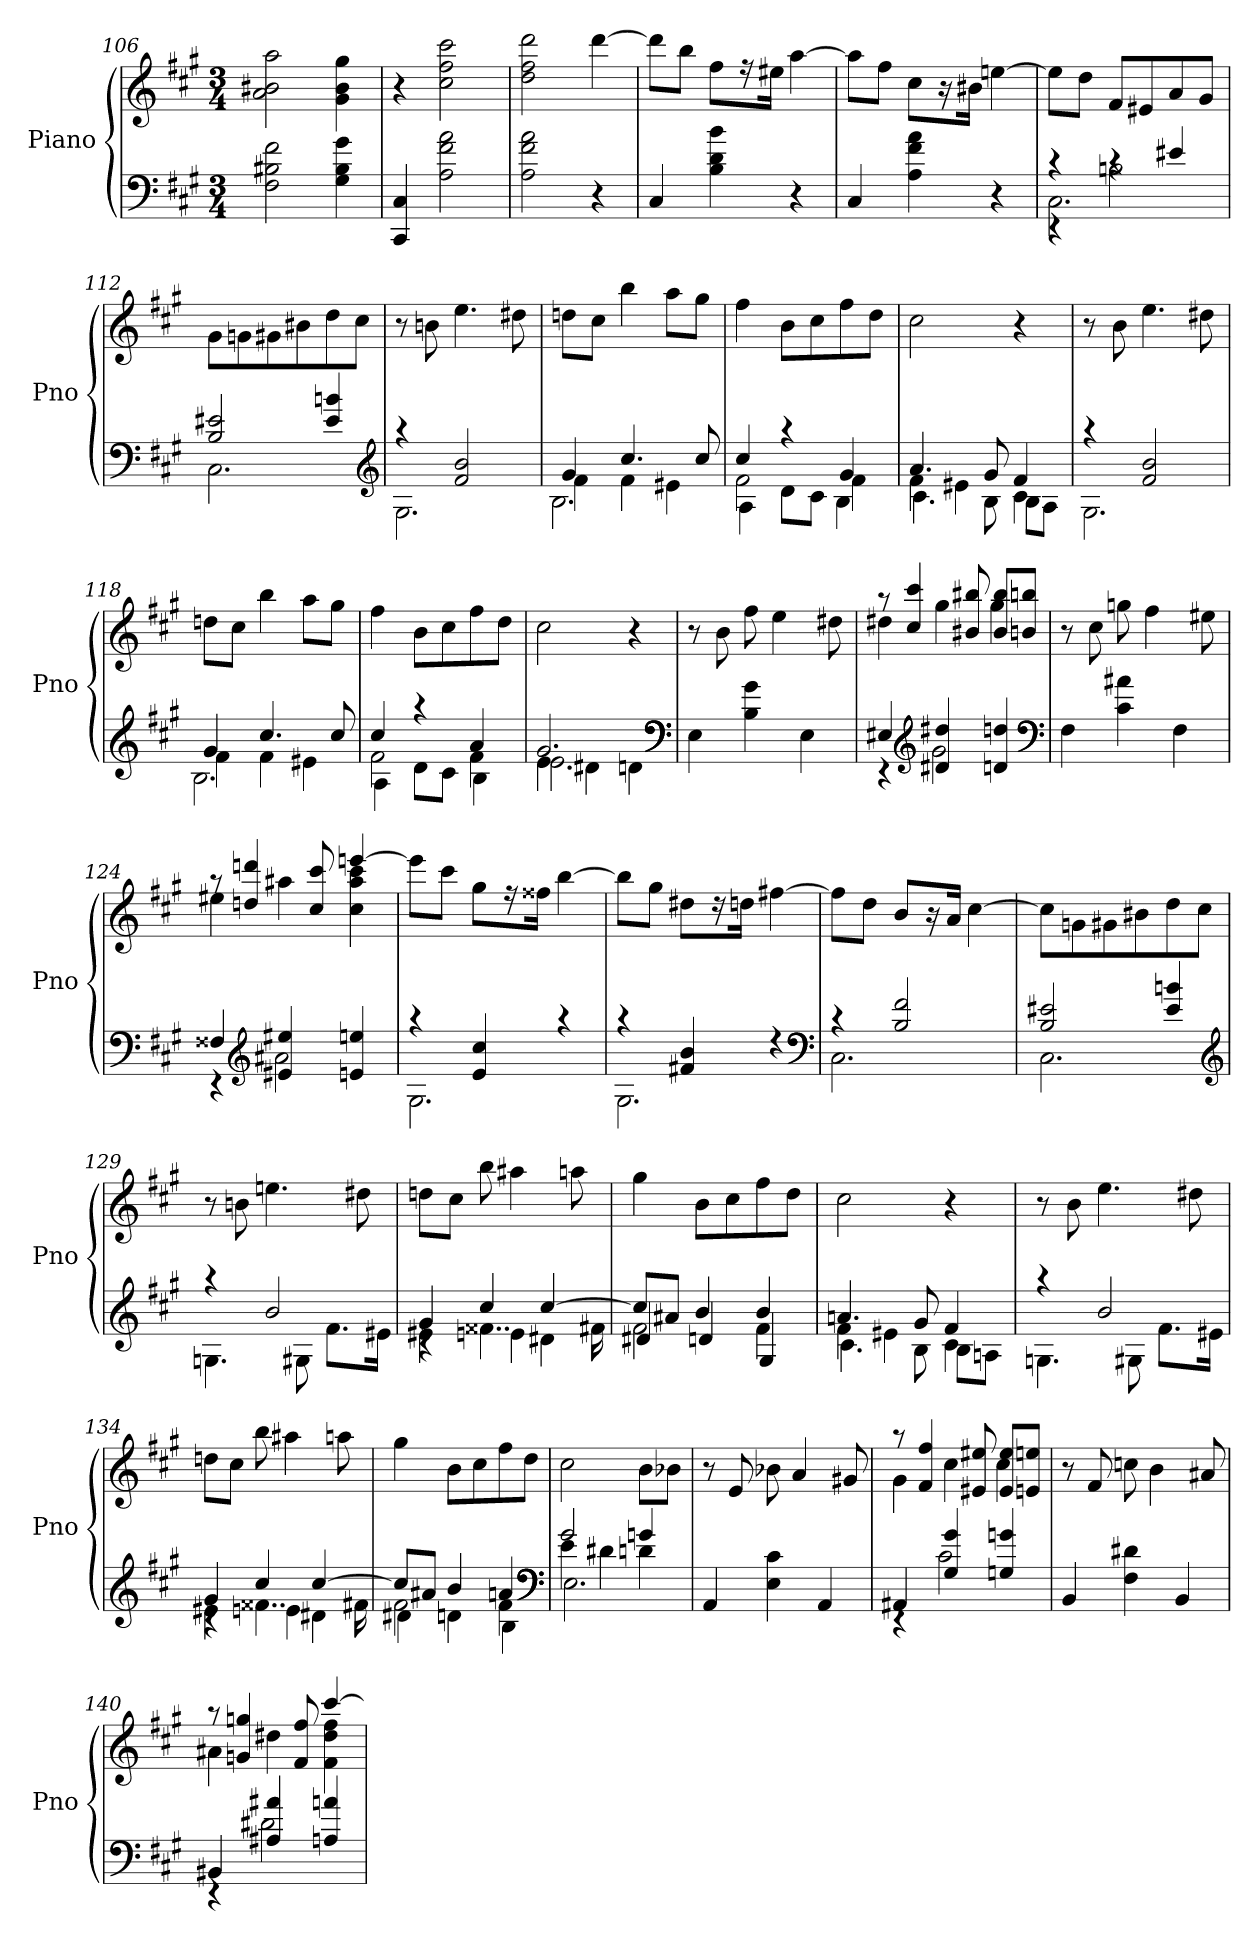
**kern	**kern
*part1	*part1
*staff2	*staff1
*I"Piano	*
*I'Pno	*
*clefF4	*clefG2
*k[f#c#g#]	*k[f#c#g#]
*f#:	*f#:
*M3/4	*M3/4
=106	=106
2F# 2B#X 2f#	2a 2b#X 2aa
4G# 4B# 4g#	4g# 4b# 4gg#
=107	=107
4CC# 4C#	4r
2A 2f# 2a	2cc# 2ff# 2ccc#
=108	=108
2A 2f# 2a	2dd 2ff# 2ddd
4r	[4ddd
=109	=109
4C#	8dddL]
.	8bbJ
4B 4d 4b	8ff#L
.	16r
.	16ee#XJk
4r	[4aa
=110	=110
4C#	8aaL]
.	8ff#J
4A 4f# 4a	8cc#L
.	16r
.	16b#XJk
4r	[4een
=111	=111
*^	*
*	*^	*
4rc	4rEE	2.C#\	8eeL]
.	.	.	8ddJ
4rc	2Bn	.	8f#L
.	.	.	8e#X
4e#X	.	.	8a
.	.	.	8g#J
*	*v	*v	*
=112	=112	=112
2B 2e#X	2.C#	8g#L
.	.	8gn
.	.	8g#X
.	.	8b#X
4e# 4bn	.	8dd
.	.	8cc#J
*clefG2	*	*
=113	=113	=113
4raa	2.G#	8r
.	.	8bn
2f# 2b	.	4.ee
.	.	8dd#X
=114	=114	=114
*	*^	*
4g#	4f#	2.B\	8ddnL
.	.	.	8cc#J
4.cc#	4f#	.	4bb
.	4e#X	.	8aaL
8cc#	.	.	8gg#J
=115	=115	=115	=115
4cc#	2f#	4A\	4ff#
4raa	.	8d\L	8bL
.	.	8c#\J	8cc#
4g#	4f#	4B\	8ff#
.	.	.	8ddJ
=116	=116	=116	=116
4.a	4f#	4.c#\	2cc#
.	4e#X	.	.
8g#	.	8B\	.
4f#	4c#	8B\L	4r
.	.	8A\J	.
*	*v	*v	*
=117	=117	=117
4raa	2.G#	8r
.	.	8b
2f# 2b	.	4.ee
.	.	8dd#X
=118	=118	=118
*	*^	*
4g#	4f#	2.B\	8ddnL
.	.	.	8cc#J
4.cc#	4f#	.	4bb
.	4e#X	.	8aaL
8cc#	.	.	8gg#J
=119	=119	=119	=119
4cc#	2f#	4A\	4ff#
4raa	.	8d\L	8bL
.	.	8c#\J	8cc#
4a	4f#	4B\	8ff#
.	.	.	8ddJ
=120	=120	=120	=120
2.g#	4e	2.e\	2cc#
.	4d#X	.	.
.	4dn	.	4r
*v	*v	*v	*
*clefF4	*
=121	=121
4E	8r
.	8b
4B 4g#	8ff#
.	4ee
4E	.
.	8dd#X
=122	=122
*^	*^
4E#X	4rEE	8raa	4dd#X
.	.	4cc# 4ccc#	.
*clefG2	*	*	*
4d#X 4dd#X	2g#	.	4gg#
.	.	8b#X 8bb#X	.
4dn 4ddn	.	8b# 8bb#L	4gg#
.	.	8bn 8bbnJ	.
*v	*v	*	*
*	*v	*v
*clefF4	*
=123	=123
4F#	8r
.	8cc#
4c# 4a#X	8ggn
.	4ff#
4F#	.
.	8ee#X
=124	=124
*^	*^
4F##X	4rEE	8raa	4ee#X
.	.	4ddn 4dddn	.
*clefG2	*	*	*
4e#X 4ee#X	2a#X	.	4aa#X
.	.	8cc# 8ccc#	.
4en 4een	.	[4eeen	4cc# 4aa# 4ccc#
*	*	*v	*v
=125	=125	=125
4raa	2.G#	8eeeL]
.	.	8ccc#J
4e 4cc#	.	8gg#L
.	.	16r
.	.	16ff##XJk
4raa	.	[4bb
=126	=126	=126
4raa	2.G#	8bbL]
.	.	8gg#J
4f#X 4b	.	8dd#XL
.	.	16r
.	.	16ddnJk
4r	.	[4ff#X
*clefF4	*	*
=127	=127	=127
4rc	2.C#	8ff#L]
.	.	8ddJ
2B 2f#	.	8bL
.	.	16r
.	.	16aJk
.	.	[4cc#
=128	=128	=128
2B 2e#X	2.C#	8cc#L]
.	.	8gn
.	.	8g#X
.	.	8b#X
4e# 4bn	.	8dd
.	.	8cc#J
*clefG2	*	*
=129	=129	=129
4raa	4.Gn	8r
.	.	8bn
2b	.	4.een
.	8G#X	.
.	8.f#L	.
.	.	8dd#X
.	16e#XJk	.
=130	=130	=130
*	*^	*
4g#	4rc	4e#X\	8ddnL
.	.	.	8cc#J
4cc#	4..f##X	4en\	8bb
.	.	.	4aa#X
[4cc#	.	4d#X\	.
.	.	.	8aan
.	16f#X	.	.
=131	=131	=131	=131
8cc#L]	2f#	4d#X/	4gg#
8a#XJ	.	.	.
4b	.	4dn/	8bL
.	.	.	8cc#
4b	4f#	4G#/	8ff#
.	.	.	8ddJ
=132	=132	=132	=132
4.an	4f#	4.c#\	2cc#
.	4e#X	.	.
8g#	.	8B\	.
4f#	4c#	8B\L	4r
.	.	8An\J	.
*	*v	*v	*
=133	=133	=133
4raa	4.Gn	8r
.	.	8b
2b	.	4.ee
.	8G#X	.
.	8.f#L	.
.	.	8dd#X
.	16e#XJk	.
=134	=134	=134
*	*^	*
4g#	4rc	4e#X\	8ddnL
.	.	.	8cc#J
4cc#	4..f##X	4en\	8bb
.	.	.	4aa#X
[4cc#	.	4d#X\	.
.	.	.	8aan
.	16f#X	.	.
=135	=135	=135	=135
8cc#L]	2f#	4d#X\	4gg#
8a#XJ	.	.	.
4b	.	4dn\	8bL
.	.	.	8cc#
4an	4f#	4B\	8ff#
.	.	.	8ddJ
*clefF4	*	*	*
=136	=136	=136	=136
2g#	4e	2.E\	2cc#
.	4d#X	.	.
4gn	4dn	.	8bL
.	.	.	8b-XJ
*v	*v	*v	*
=137	=137
4AA	8r
.	8e
4E 4c#	8b-X
.	4a
4AA	.
.	8g#X
=138	=138
*^	*^
4AA#X	4rEE	8raa	4g#
.	.	4f# 4ff#	.
4G# 4g#	2c#	.	4cc#
.	.	8e#X 8ee#X	.
4Gn 4gn	.	8e# 8ee#L	4cc#
.	.	8en 8eenJ	.
*v	*v	*	*
*	*v	*v
=139	=139
4BB	8r
.	8f#
4F# 4d#X	8ccn
.	4b
4BB	.
.	8a#X
=140	=140
*^	*^
4BB#X	4rEE	8raa	4a#X
.	.	4gn 4ggn	.
4A#X 4a#X	2d#X	.	4dd#X
.	.	8f# 8ff#	.
4An 4an	.	[4ccc#	4f# 4dd# 4ff#
*v	*v	*	*
*	*v	*v
=	=
*-	*-
